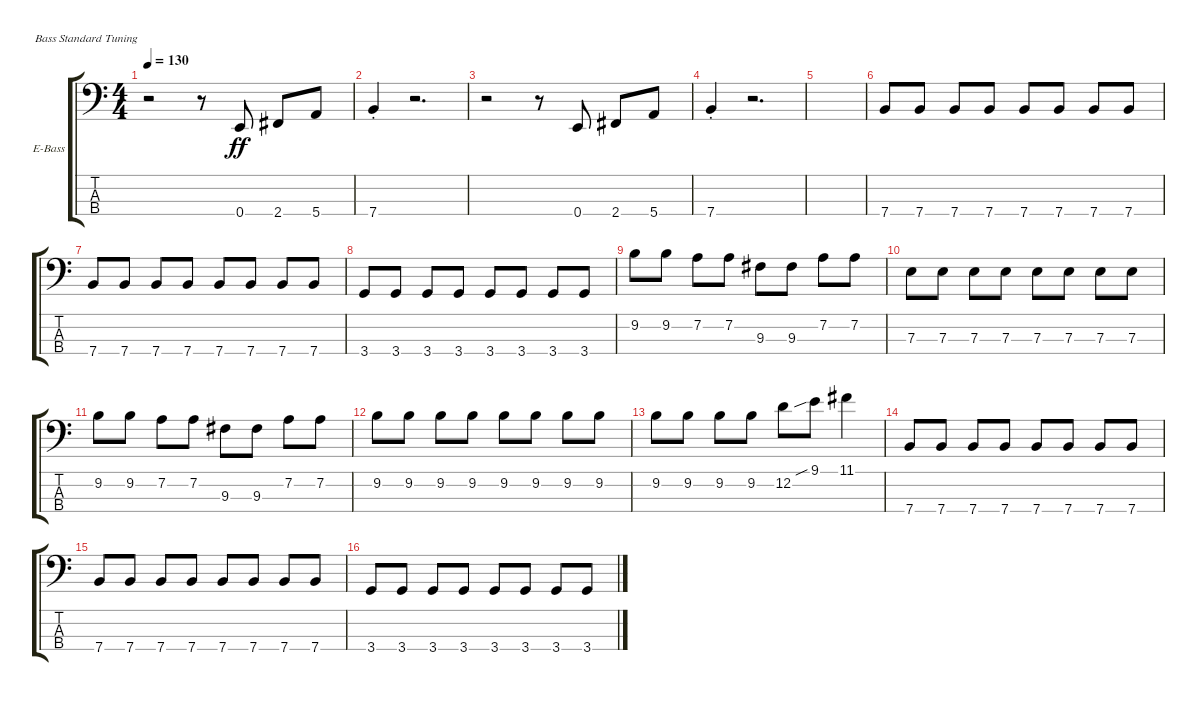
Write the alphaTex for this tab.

\defaultSystemsLayout 4
\bracketExtendMode groupsimilarinstruments
\firstSystemTrackNameOrientation horizontal
\otherSystemsTrackNameOrientation horizontal
\track ("O`Malley" "E-Bass") {instrument electricbassfinger}
\staff {score tabs}
\tuning (G2 D2 A1 E1)
\ts (4 4)
\tempo 130
\clef f4
\ks c
r.2{dy ff} r.8 0.4.8 2.4.8 5.4.8 |
7.4{st}.4 r.2{d} |
r.2 r.8 0.4.8 2.4.8 5.4.8 |
7.4{st}.4 r.2{d} |
|
7.4.8 7.4.8 7.4.8 7.4.8 7.4.8 7.4.8 7.4.8 7.4.8 |
7.4.8 7.4.8 7.4.8 7.4.8 7.4.8 7.4.8 7.4.8 7.4.8 |
3.4.8 3.4.8 3.4.8 3.4.8 3.4.8 3.4.8 3.4.8 3.4.8 |
9.2.8 9.2.8 7.2.8 7.2.8 9.3.8 9.3.8 7.2.8 7.2.8 |
7.3.8 7.3.8 7.3.8 7.3.8 7.3.8 7.3.8 7.3.8 7.3.8 |
9.2.8 9.2.8 7.2.8 7.2.8 9.3.8 9.3.8 7.2.8 7.2.8 |
9.2.8 9.2.8 9.2.8 9.2.8 9.2.8 9.2.8 9.2.8 9.2.8 |
9.2.8 9.2.8 9.2.8 9.2.8 12.2.8 9.1{sib}.8 11.1.4 |
7.4.8 7.4.8 7.4.8 7.4.8 7.4.8 7.4.8 7.4.8 7.4.8 |
7.4.8 7.4.8 7.4.8 7.4.8 7.4.8 7.4.8 7.4.8 7.4.8 |
3.4.8 3.4.8 3.4.8 3.4.8 3.4.8 3.4.8 3.4.8 3.4.8
